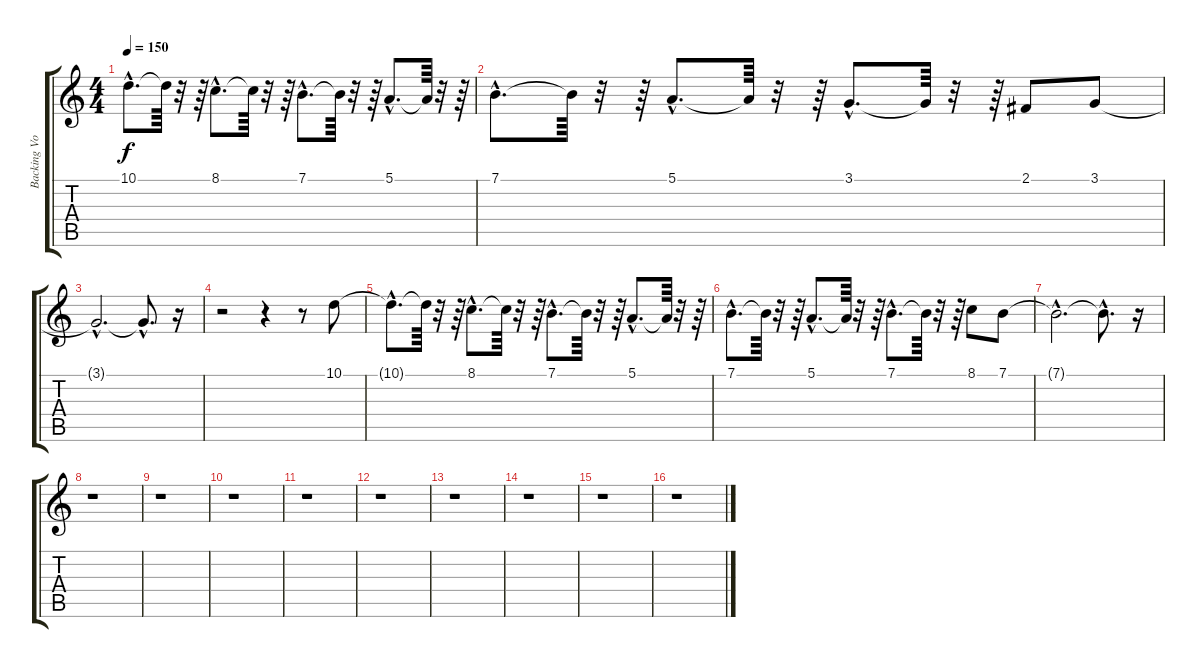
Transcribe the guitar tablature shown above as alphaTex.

\track ("Backing Vocals' Harmony" "Backing Vo") {instrument choiraahs}
\staff {score tabs}
\tuning (E4 B3 G3 D3 A2 E2) {hide}
\ts (4 4)
\tempo 150
\clef g2
\ks c
10.1{hac t}.8{d dy f} 10.1{t}.64 r.32 r.64 8.1{hac}.8{d} 8.1{t}.64 r.32 r.64 7.1{hac}.8{d} 7.1{t}.64 r.32 r.64 5.1{hac}.8{d} 5.1{t}.64 r.32 r.64 |
7.1{hac}.8{d} 7.1{t}.64 r.32 r.64 5.1{hac}.8{d} 5.1{t}.64 r.32 r.64 3.1{hac}.8{d} 3.1{t}.64 r.32 r.64 2.1.8 3.1.8 |
3.1{hac t}.2{d} 3.1{hac t}.8{d} r.16 |
r.2 r.4 r.8 10.1.8 |
10.1{hac t}.8{d} 10.1{t}.64 r.32 r.64 8.1{hac}.8{d} 8.1{t}.64 r.32 r.64 7.1{hac}.8{d} 7.1{t}.64 r.32 r.64 5.1{hac}.8{d} 5.1{t}.64 r.32 r.64 |
7.1{hac}.8{d} 7.1{t}.64 r.32 r.64 5.1{hac}.8{d} 5.1{t}.64 r.32 r.64 7.1{hac}.8{d} 7.1{t}.64 r.32 r.64 8.1.8 7.1.8 |
7.1{hac t}.2{d} 7.1{hac t}.8{d} r.16 |
r.1 |
r.1 |
r.1 |
r.1 |
r.1 |
r.1 |
r.1 |
r.1 |
r.1
